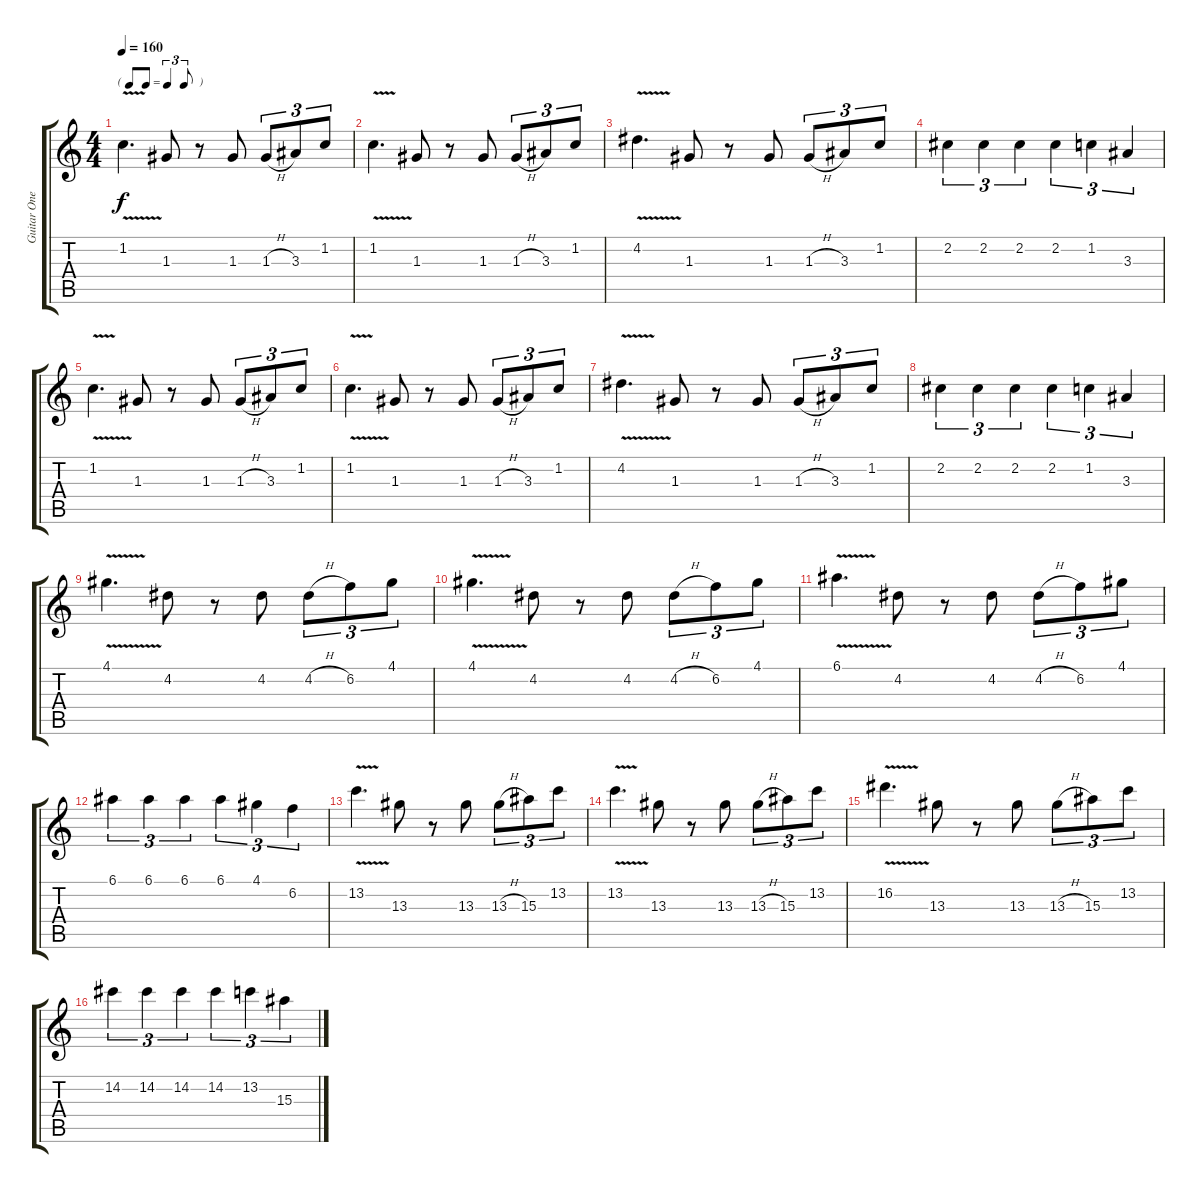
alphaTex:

\track ("Guitar One" "Guitar One") {instrument distortionguitar}
\staff {score tabs}
\tuning (E4 B3 G3 D3 A2 E2) {hide}
\ts (4 4)
\tf triplet8th
\tempo 160
\clef g2
\ks c
1.2{v}.4{d dy f} 1.3.8 r.8 1.3.8 1.3{h}.8{tu (3 2)} 3.3.8{tu (3 2)} 1.2.8{tu (3 2)} |
1.2{v}.4{d} 1.3.8 r.8 1.3.8 1.3{h}.8{tu (3 2)} 3.3.8{tu (3 2)} 1.2.8{tu (3 2)} |
4.2{v}.4{d} 1.3.8 r.8 1.3.8 1.3{h}.8{tu (3 2)} 3.3.8{tu (3 2)} 1.2.8{tu (3 2)} |
2.2.4{tu (3 2)} 2.2.4{tu (3 2)} 2.2.4{tu (3 2)} 2.2.4{tu (3 2)} 1.2.4{tu (3 2)} 3.3.4{tu (3 2)} |
1.2{v}.4{d} 1.3.8 r.8 1.3.8 1.3{h}.8{tu (3 2)} 3.3.8{tu (3 2)} 1.2.8{tu (3 2)} |
1.2{v}.4{d} 1.3.8 r.8 1.3.8 1.3{h}.8{tu (3 2)} 3.3.8{tu (3 2)} 1.2.8{tu (3 2)} |
4.2{v}.4{d} 1.3.8 r.8 1.3.8 1.3{h}.8{tu (3 2)} 3.3.8{tu (3 2)} 1.2.8{tu (3 2)} |
2.2.4{tu (3 2)} 2.2.4{tu (3 2)} 2.2.4{tu (3 2)} 2.2.4{tu (3 2)} 1.2.4{tu (3 2)} 3.3.4{tu (3 2)} |
4.1{v}.4{d} 4.2.8 r.8 4.2.8 4.2{h}.8{tu (3 2)} 6.2.8{tu (3 2)} 4.1.8{tu (3 2)} |
4.1{v}.4{d} 4.2.8 r.8 4.2.8 4.2{h}.8{tu (3 2)} 6.2.8{tu (3 2)} 4.1.8{tu (3 2)} |
6.1{v}.4{d} 4.2.8 r.8 4.2.8 4.2{h}.8{tu (3 2)} 6.2.8{tu (3 2)} 4.1.8{tu (3 2)} |
6.1.4{tu (3 2)} 6.1.4{tu (3 2)} 6.1.4{tu (3 2)} 6.1.4{tu (3 2)} 4.1.4{tu (3 2)} 6.2.4{tu (3 2)} |
13.2{v}.4{d} 13.3.8 r.8 13.3.8 13.3{h}.8{tu (3 2)} 15.3.8{tu (3 2)} 13.2.8{tu (3 2)} |
13.2{v}.4{d} 13.3.8 r.8 13.3.8 13.3{h}.8{tu (3 2)} 15.3.8{tu (3 2)} 13.2.8{tu (3 2)} |
16.2{v}.4{d} 13.3.8 r.8 13.3.8 13.3{h}.8{tu (3 2)} 15.3.8{tu (3 2)} 13.2.8{tu (3 2)} |
14.2.4{tu (3 2)} 14.2.4{tu (3 2)} 14.2.4{tu (3 2)} 14.2.4{tu (3 2)} 13.2.4{tu (3 2)} 15.3.4{tu (3 2)}
